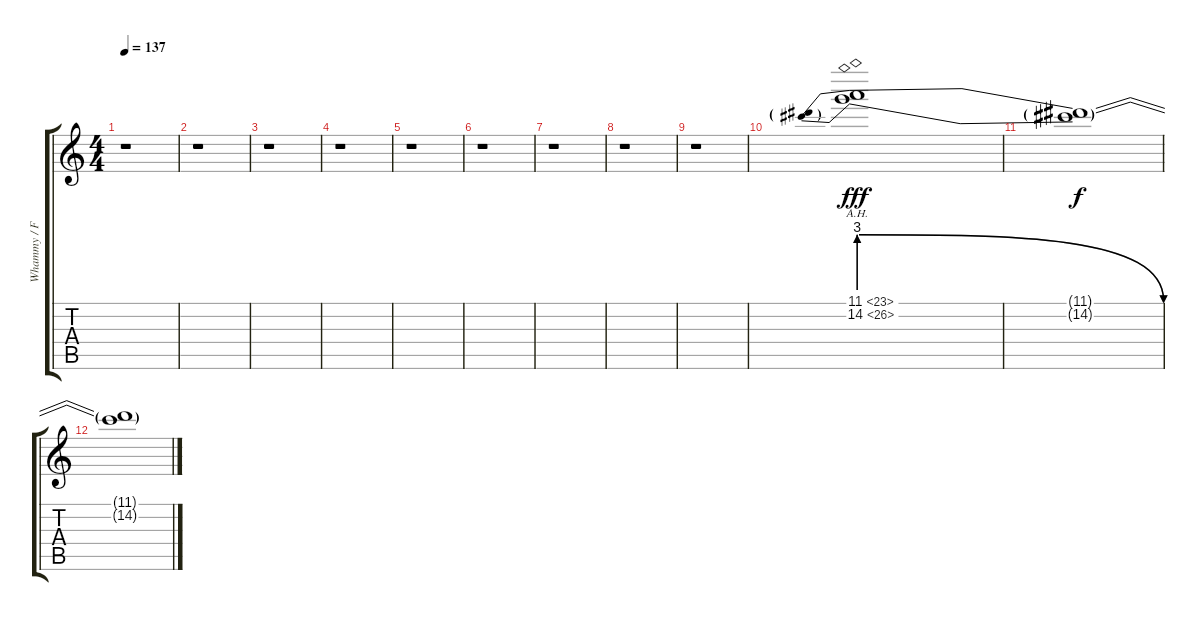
\track ("Whammy / Feedback / Doubletrack" "Whammy / F") {instrument distortionguitar}
\staff {score tabs}
\tuning (E4 B3 G3 D3 A2 E2) {hide}
\ts (4 4)
\tempo 137
\clef g2
\ks c
r.1{dy f} |
r.1 |
r.1 |
r.1 |
r.1 |
r.1 |
r.1 |
r.1 |
r.1{volume 0} |
(11.1{be (prebendrelease 0 12 60 0) ah 12} 14.2{be (prebendrelease 0 12 60 0) ah 12}).1{dy fff volume 16} |
(11.1{t} 14.2{t}).1{dy f} |
(11.1{t} 14.2{t}).1
